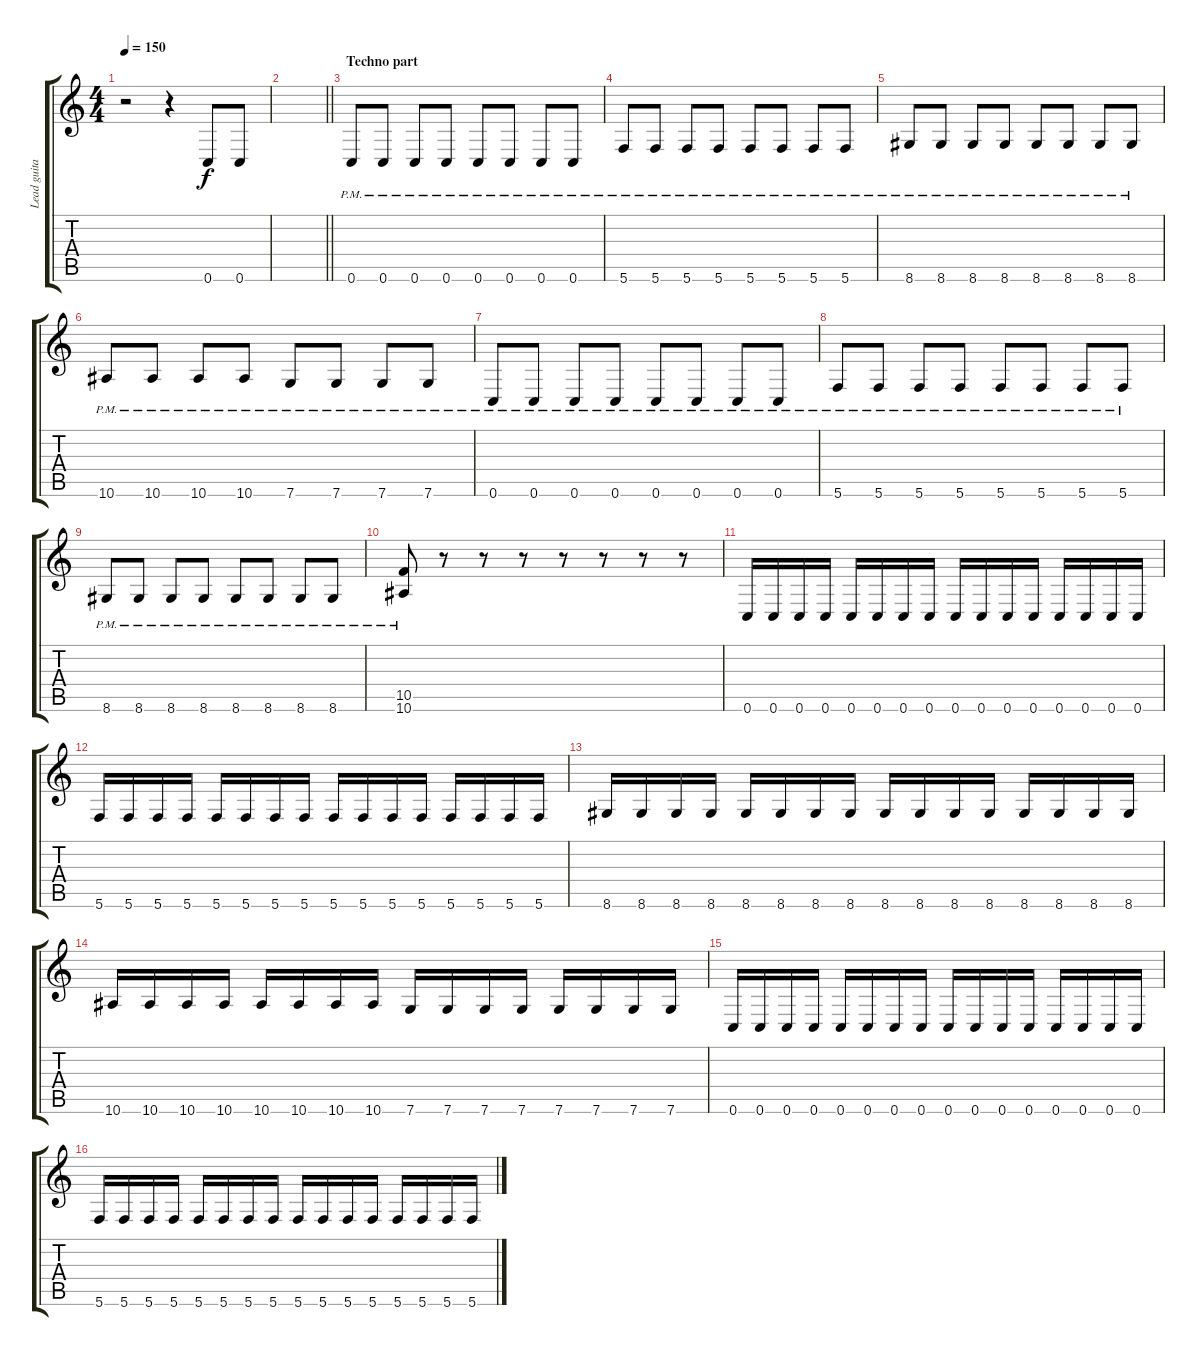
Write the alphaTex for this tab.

\track ("Lead guitar" "Lead guita") {instrument distortionguitar}
\staff {score tabs}
\tuning (D4 A3 F3 C3 G2 C2) {hide}
\ts (4 4)
\tempo 150
\clef g2
\ks c
r.2{dy f} r.4 0.6.8 0.6.8 |
\barLineRight lightlight
|
\section ("" "Techno part")
0.6{pm}.8 0.6{pm}.8 0.6{pm}.8 0.6{pm}.8 0.6{pm}.8 0.6{pm}.8 0.6{pm}.8 0.6{pm}.8 |
5.6{pm}.8 5.6{pm}.8 5.6{pm}.8 5.6{pm}.8 5.6{pm}.8 5.6{pm}.8 5.6{pm}.8 5.6{pm}.8 |
8.6{pm}.8 8.6{pm}.8 8.6{pm}.8 8.6{pm}.8 8.6{pm}.8 8.6{pm}.8 8.6{pm}.8 8.6{pm}.8 |
10.6{pm}.8 10.6{pm}.8 10.6{pm}.8 10.6{pm}.8 7.6{pm}.8 7.6{pm}.8 7.6{pm}.8 7.6{pm}.8 |
0.6{pm}.8 0.6{pm}.8 0.6{pm}.8 0.6{pm}.8 0.6{pm}.8 0.6{pm}.8 0.6{pm}.8 0.6{pm}.8 |
5.6{pm}.8 5.6{pm}.8 5.6{pm}.8 5.6{pm}.8 5.6{pm}.8 5.6{pm}.8 5.6{pm}.8 5.6{pm}.8 |
8.6{pm}.8 8.6{pm}.8 8.6{pm}.8 8.6{pm}.8 8.6{pm}.8 8.6{pm}.8 8.6{pm}.8 8.6{pm}.8 |
(10.5{pm} 10.6{pm}).8 r.8 r.8 r.8 r.8 r.8 r.8 r.8 |
0.6.16 0.6.16 0.6.16 0.6.16 0.6.16 0.6.16 0.6.16 0.6.16 0.6.16 0.6.16 0.6.16 0.6.16 0.6.16 0.6.16 0.6.16 0.6.16 |
5.6.16 5.6.16 5.6.16 5.6.16 5.6.16 5.6.16 5.6.16 5.6.16 5.6.16 5.6.16 5.6.16 5.6.16 5.6.16 5.6.16 5.6.16 5.6.16 |
8.6.16 8.6.16 8.6.16 8.6.16 8.6.16 8.6.16 8.6.16 8.6.16 8.6.16 8.6.16 8.6.16 8.6.16 8.6.16 8.6.16 8.6.16 8.6.16 |
10.6.16 10.6.16 10.6.16 10.6.16 10.6.16 10.6.16 10.6.16 10.6.16 7.6.16 7.6.16 7.6.16 7.6.16 7.6.16 7.6.16 7.6.16 7.6.16 |
0.6.16 0.6.16 0.6.16 0.6.16 0.6.16 0.6.16 0.6.16 0.6.16 0.6.16 0.6.16 0.6.16 0.6.16 0.6.16 0.6.16 0.6.16 0.6.16 |
5.6.16 5.6.16 5.6.16 5.6.16 5.6.16 5.6.16 5.6.16 5.6.16 5.6.16 5.6.16 5.6.16 5.6.16 5.6.16 5.6.16 5.6.16 5.6.16
